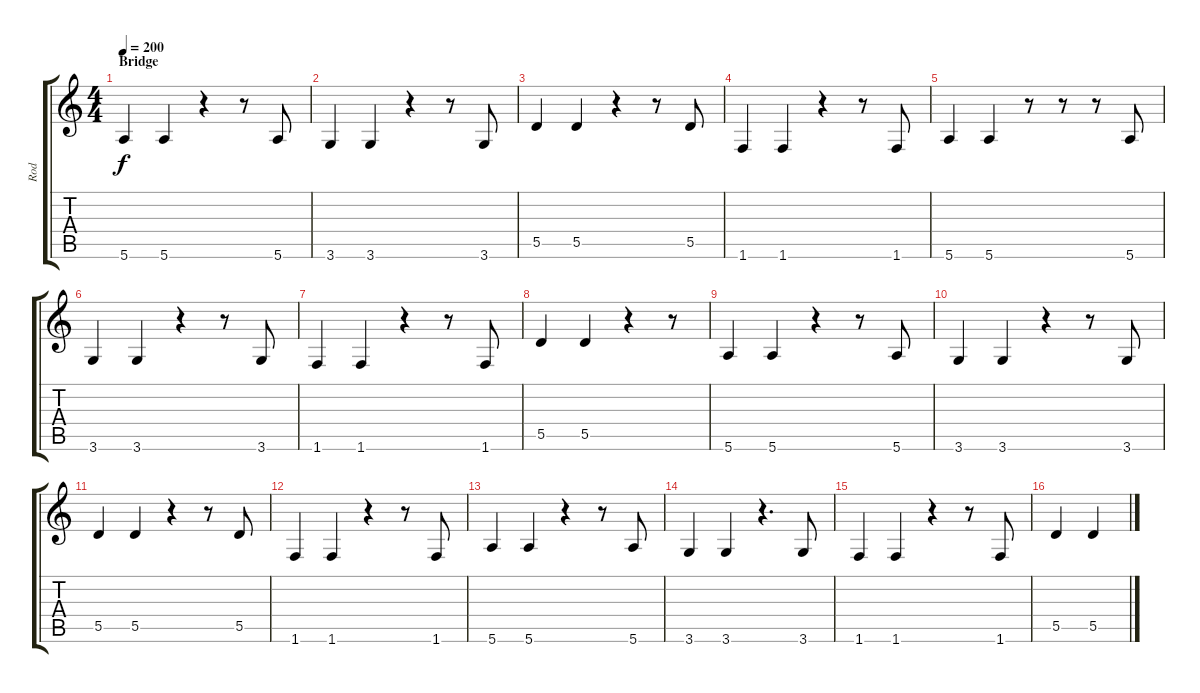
\track ("Rod" "Rod") {instrument fretlessbass}
\staff {score tabs}
\tuning (E4 B3 G3 D3 A2 E2) {hide}
\ts (4 4)
\section ("" "Bridge")
\tempo 200
\clef g2
\ks c
5.6.4{dy f volume 14} 5.6.4 r.4 r.8 5.6.8 |
3.6.4 3.6.4 r.4 r.8 3.6.8 |
5.5.4 5.5.4 r.4 r.8 5.5.8 |
1.6.4 1.6.4 r.4 r.8 1.6.8 |
5.6.4 5.6.4 r.8 r.8 r.8 5.6.8 |
3.6.4 3.6.4 r.4 r.8 3.6.8 |
1.6.4 1.6.4 r.4 r.8 1.6.8 |
5.5.4 5.5.4 r.4 r.8 |
5.6.4 5.6.4 r.4 r.8 5.6.8 |
3.6.4 3.6.4 r.4 r.8 3.6.8 |
5.5.4 5.5.4 r.4 r.8 5.5.8 |
1.6.4 1.6.4 r.4 r.8 1.6.8 |
5.6.4 5.6.4 r.4 r.8 5.6.8 |
3.6.4 3.6.4 r.4{d} 3.6.8 |
1.6.4 1.6.4 r.4 r.8 1.6.8 |
5.5.4 5.5.4
